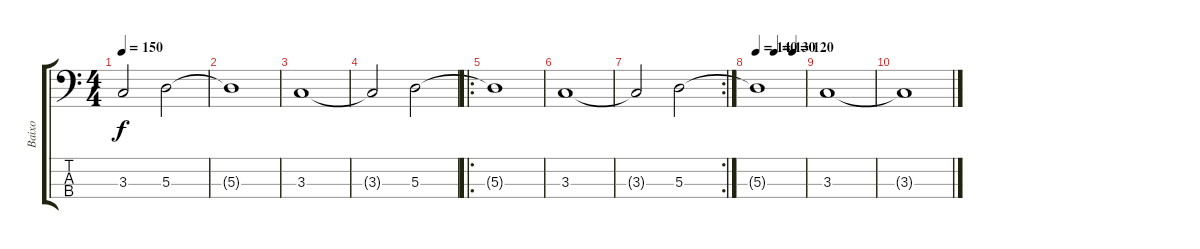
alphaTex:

\track ("Baixo" "Baixo") {instrument acousticbass}
\staff {score tabs}
\tuning (G2 D2 A1 E1) {hide}
\ts (4 4)
\tempo 150
\clef f4
\ks c
3.3{t}.2{dy f} 5.3.2 |
5.3{t}.1 |
3.3.1 |
3.3{t}.2 5.3.2 |
\ro
5.3{t}.1 |
3.3.1 |
\rc 2
3.3{t}.2 5.3.2 |
\tempo 140
\tempo (130 0.375)
\tempo (120 0.75)
5.3{t}.1 |
3.3.1 |
3.3{t}.1
